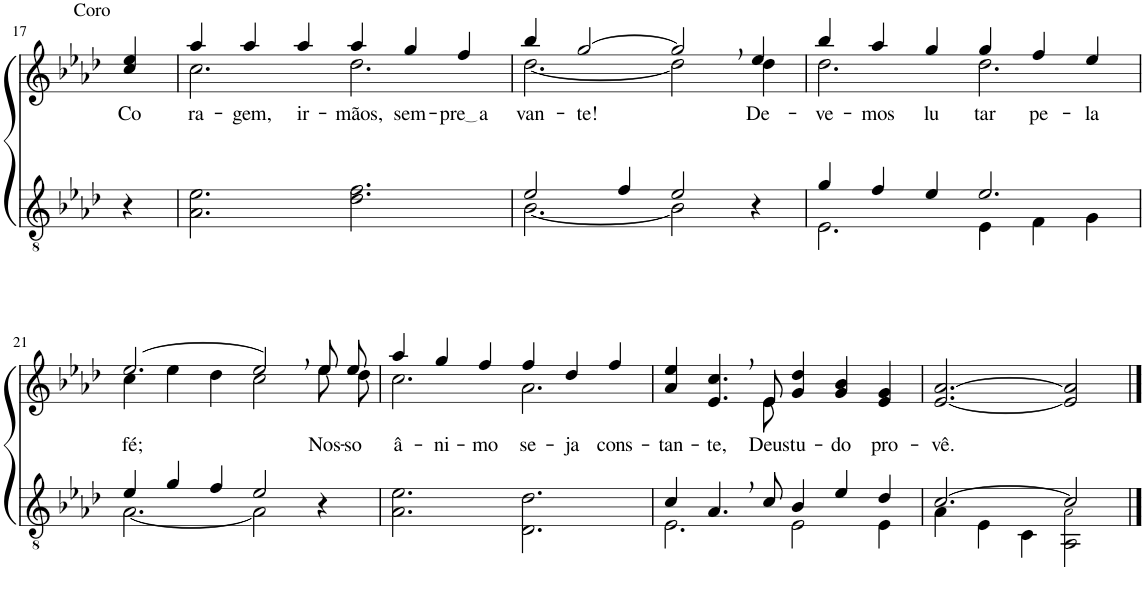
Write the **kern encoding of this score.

**kern	**kern	**text
*part2	*part1	*part1
*staff2	*staff1	*staff1
*I"Parte III e IV	*I"Parte I e II	*
!!LO:PB:g=z
*clefGv2	*clefG2	*
*Trd3c5	*Trd3c5	*
*k[b-e-a-d-]	*k[b-e-a-d-]	*
*M6/4	*M6/4	*
=17	=17	=17
!	!LO:TX:a:t=Coro	!
!	!	!LO:LY:b
4r	4cc/ 4ee-/	Co-
=18	=18	=18
*	*^	*
!	!	!	!LO:LY:b
2.A-\ 2.e-\	4aa-/	2.cc\	-ra-
!	!	!	!LO:LY:b
.	4aa-/	.	-gem,
!	!	!	!LO:LY:b
.	4aa-/	.	ir-
!	!	!	!LO:LY:b
2.d-\ 2.f\	4aa-/	2.dd-\	-mãos,
!	!	!	!LO:LY:b
.	4gg/	.	sem-
!	!	!	!LO:LY:b
.	4ff/	.	pre a
=19	=19	=19	=19
*^	*	*	*
!	!	!	!	!LO:LY:b
2e-/	[2.B-\	4bb-/	[2.dd-\	van-
!	!	!	!	!LO:LY:b
.	.	[2gg/	.	te!
4f/	.	.	.	.
2e-/	2B-\]	2gg,/]	2dd-\]	.
!	!	!	!	!LO:LY:b
4r	4ryy	4ee-/	4dd-\	De-
=20	=20	=20	=20	=20
!	!	!	!	!LO:LY:b
4g/	2.E-\	4bb-/	2.dd-\	-ve-
!	!	!	!	!LO:LY:b
4f/	.	4aa-/	.	-mos
!	!	!	!	!LO:LY:b
4e-/	.	4gg/	.	lu-
!	!	!	!	!LO:LY:b
2.e-/	4E-\	4gg/	2.dd-\	-tar
!	!	!	!	!LO:LY:b
.	4F\	4ff/	.	pe-
!	!	!	!	!LO:LY:b
.	4G\	4ee-/	.	-la
!!LO:LB:g=z	!!
=21	=21	=21	=21	=21
!	!	!	!	!LO:LY:b
4e-/	[2.A-\	[2.ee-/	4cc\	fé;
4g/	.	.	4ee-\	.
4f/	.	.	4dd-\	.
2e-/	2A-\]	2ee-,/]	2cc\	.
!	!	!	!	!LO:LY:b
4r	4ryy	8ee-/L	8ee-\L	Nos-
!	!	!	!	!LO:LY:b
.	.	8ee-/J	8dd-\J	-so
*v	*v	*	*	*
=22	=22	=22	=22
!	!	!	!LO:LY:b
2.A-\ 2.e-\	4aa-/	2.cc\	â-
!	!	!	!LO:LY:b
.	4gg/	.	-ni-
!	!	!	!LO:LY:b
.	4ff/	.	-mo
!	!	!	!LO:LY:b
2.D-\ 2.d-\	4ff/	2.a-\	se-
!	!	!	!LO:LY:b
.	4dd-/	.	-ja
!	!	!	!LO:LY:b
.	4ff/	.	cons-
=23	=23	=23	=23
*^	*	*	*
!	!	!	!	!LO:LY:b
4c/	2.E-\	4a-/ 4ee-/	8ryy	-tan-
!	!	!	!	!LO:LY:b
*	*	*v	*v	*
4.A-,/	.	4.e-/, 4.cc/,	-te,
*	*	*^	*
!	!	!	!	!LO:LY:b
8c/	.	8e-/	8e-\	Deus
!	!	!	!	!LO:LY:b
4B-/	2E-\	4g/ 4dd-/	2.ryy	tu-
!	!	!	!	!LO:LY:b
4e-/	.	4g/ 4b-/	.	-do
!	!	!	!	!LO:LY:b
4d-/	4E-\	4e-/ 4g/	.	pro-
*	*	*v	*v	*
=24	=24	=24	=24
!	!	!	!LO:LY:b
[2.c/	4A-\	[2.e-/ [2.a-/	-vê.
.	4E-\	.	.
.	4C\	.	.
2c/]	2AA-\ 2A-!\	2e-/] 2a-/]	.
*v	*v	*	*
==	==	==
*-	*-	*-
